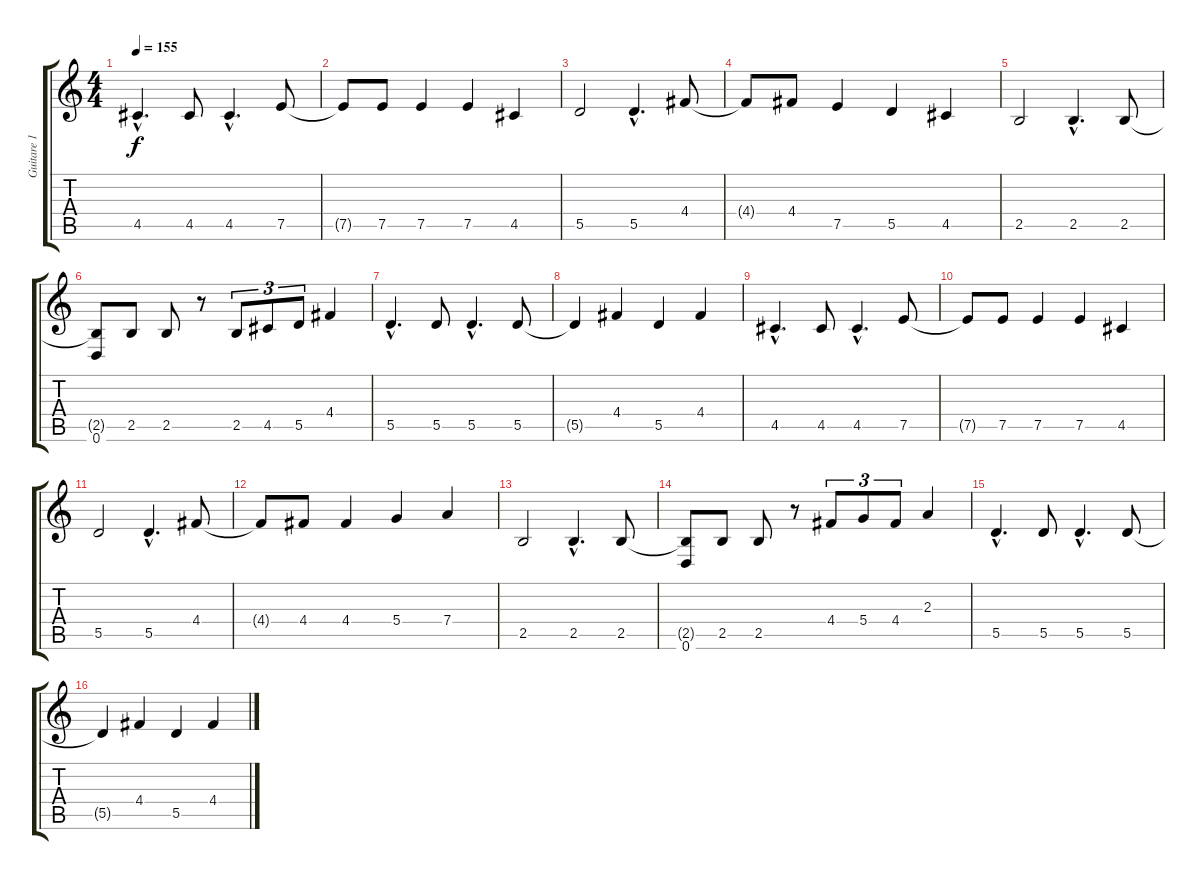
\track ("Guitare 1" "Guitare 1") {instrument distortionguitar}
\staff {score tabs}
\tuning (E4 B3 G3 D3 A2 D2) {hide}
\ts (4 4)
\tempo 155
\clef g2
\ks c
4.5{hac}.4{d dy f} 4.5.8 4.5{hac}.4{d} 7.5.8 |
7.5{t}.8 7.5.8 7.5.4 7.5.4 4.5.4 |
5.5.2 5.5{hac}.4{d} 4.4.8 |
4.4{t}.8 4.4.8 7.5.4 5.5.4 4.5.4 |
2.5.2 2.5{hac}.4{d} 2.5.8 |
(2.5{t} 0.6).8 2.5.8 2.5.8 r.8 2.5.8{tu (3 2)} 4.5.8{tu (3 2)} 5.5.8{tu (3 2)} 4.4.4 |
5.5{hac}.4{d} 5.5.8 5.5{hac}.4{d} 5.5.8 |
5.5{t}.4 4.4.4 5.5.4 4.4.4 |
4.5{hac}.4{d} 4.5.8 4.5{hac}.4{d} 7.5.8 |
7.5{t}.8 7.5.8 7.5.4 7.5.4 4.5.4 |
5.5.2 5.5{hac}.4{d} 4.4.8 |
4.4{t}.8 4.4.8 4.4.4 5.4.4 7.4.4 |
2.5.2 2.5{hac}.4{d} 2.5.8 |
(2.5{t} 0.6).8 2.5.8 2.5.8 r.8 4.4.8{tu (3 2)} 5.4.8{tu (3 2)} 4.4.8{tu (3 2)} 2.3.4 |
5.5{hac}.4{d} 5.5.8 5.5{hac}.4{d} 5.5.8 |
5.5{t}.4 4.4.4 5.5.4 4.4.4
